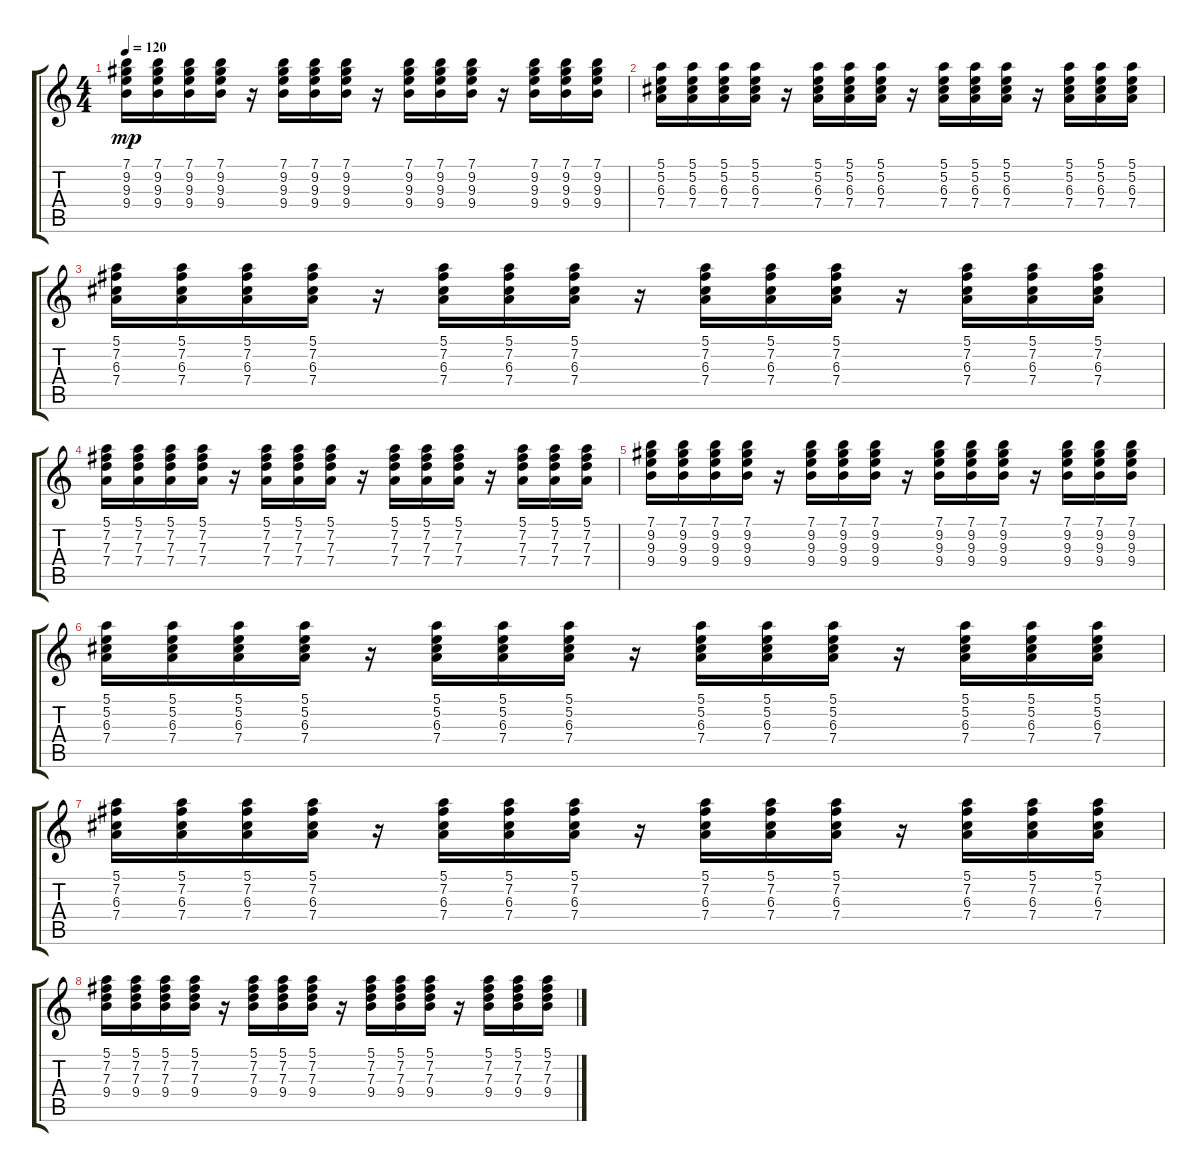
\track "" {instrument acousticguitarnylon}
\staff {score tabs}
\tuning (E4 B3 G3 D3 A2 E2) {hide}
\ts (4 4)
\tempo 120
\clef g2
\ks c
(7.1 9.2 9.3 9.4).16{dy mp} (7.1 9.2 9.3 9.4).16 (7.1 9.2 9.3 9.4).16 (7.1 9.2 9.3 9.4).16 r.16 (7.1 9.2 9.3 9.4).16 (7.1 9.2 9.3 9.4).16 (7.1 9.2 9.3 9.4).16 r.16 (7.1 9.2 9.3 9.4).16 (7.1 9.2 9.3 9.4).16 (7.1 9.2 9.3 9.4).16 r.16 (7.1 9.2 9.3 9.4).16 (7.1 9.2 9.3 9.4).16 (7.1 9.2 9.3 9.4).16 |
(5.1 5.2 6.3 7.4).16 (5.1 5.2 6.3 7.4).16 (5.1 5.2 6.3 7.4).16 (5.1 5.2 6.3 7.4).16 r.16 (5.1 5.2 6.3 7.4).16 (5.1 5.2 6.3 7.4).16 (5.1 5.2 6.3 7.4).16 r.16 (5.1 5.2 6.3 7.4).16 (5.1 5.2 6.3 7.4).16 (5.1 5.2 6.3 7.4).16 r.16 (5.1 5.2 6.3 7.4).16 (5.1 5.2 6.3 7.4).16 (5.1 5.2 6.3 7.4).16 |
(5.1 7.2 6.3 7.4).16 (5.1 7.2 6.3 7.4).16 (5.1 7.2 6.3 7.4).16 (5.1 7.2 6.3 7.4).16 r.16 (5.1 7.2 6.3 7.4).16 (5.1 7.2 6.3 7.4).16 (5.1 7.2 6.3 7.4).16 r.16 (5.1 7.2 6.3 7.4).16 (5.1 7.2 6.3 7.4).16 (5.1 7.2 6.3 7.4).16 r.16 (5.1 7.2 6.3 7.4).16 (5.1 7.2 6.3 7.4).16 (5.1 7.2 6.3 7.4).16 |
(5.1 7.2 7.3 7.4).16 (5.1 7.2 7.3 7.4).16 (5.1 7.2 7.3 7.4).16 (5.1 7.2 7.3 7.4).16 r.16 (5.1 7.2 7.3 7.4).16 (5.1 7.2 7.3 7.4).16 (5.1 7.2 7.3 7.4).16 r.16 (5.1 7.2 7.3 7.4).16 (5.1 7.2 7.3 7.4).16 (5.1 7.2 7.3 7.4).16 r.16 (5.1 7.2 7.3 7.4).16 (5.1 7.2 7.3 7.4).16 (5.1 7.2 7.3 7.4).16 |
(7.1 9.2 9.3 9.4).16 (7.1 9.2 9.3 9.4).16 (7.1 9.2 9.3 9.4).16 (7.1 9.2 9.3 9.4).16 r.16 (7.1 9.2 9.3 9.4).16 (7.1 9.2 9.3 9.4).16 (7.1 9.2 9.3 9.4).16 r.16 (7.1 9.2 9.3 9.4).16 (7.1 9.2 9.3 9.4).16 (7.1 9.2 9.3 9.4).16 r.16 (7.1 9.2 9.3 9.4).16 (7.1 9.2 9.3 9.4).16 (7.1 9.2 9.3 9.4).16 |
(5.1 5.2 6.3 7.4).16 (5.1 5.2 6.3 7.4).16 (5.1 5.2 6.3 7.4).16 (5.1 5.2 6.3 7.4).16 r.16 (5.1 5.2 6.3 7.4).16 (5.1 5.2 6.3 7.4).16 (5.1 5.2 6.3 7.4).16 r.16 (5.1 5.2 6.3 7.4).16 (5.1 5.2 6.3 7.4).16 (5.1 5.2 6.3 7.4).16 r.16 (5.1 5.2 6.3 7.4).16 (5.1 5.2 6.3 7.4).16 (5.1 5.2 6.3 7.4).16 |
(5.1 7.2 6.3 7.4).16 (5.1 7.2 6.3 7.4).16 (5.1 7.2 6.3 7.4).16 (5.1 7.2 6.3 7.4).16 r.16 (5.1 7.2 6.3 7.4).16 (5.1 7.2 6.3 7.4).16 (5.1 7.2 6.3 7.4).16 r.16 (5.1 7.2 6.3 7.4).16 (5.1 7.2 6.3 7.4).16 (5.1 7.2 6.3 7.4).16 r.16 (5.1 7.2 6.3 7.4).16 (5.1 7.2 6.3 7.4).16 (5.1 7.2 6.3 7.4).16 |
(5.1 7.2 7.3 9.4).16 (5.1 7.2 7.3 9.4).16 (5.1 7.2 7.3 9.4).16 (5.1 7.2 7.3 9.4).16 r.16 (5.1 7.2 7.3 9.4).16 (5.1 7.2 7.3 9.4).16 (5.1 7.2 7.3 9.4).16 r.16 (5.1 7.2 7.3 9.4).16 (5.1 7.2 7.3 9.4).16 (5.1 7.2 7.3 9.4).16 r.16 (5.1 7.2 7.3 9.4).16 (5.1 7.2 7.3 9.4).16 (5.1 7.2 7.3 9.4).16
